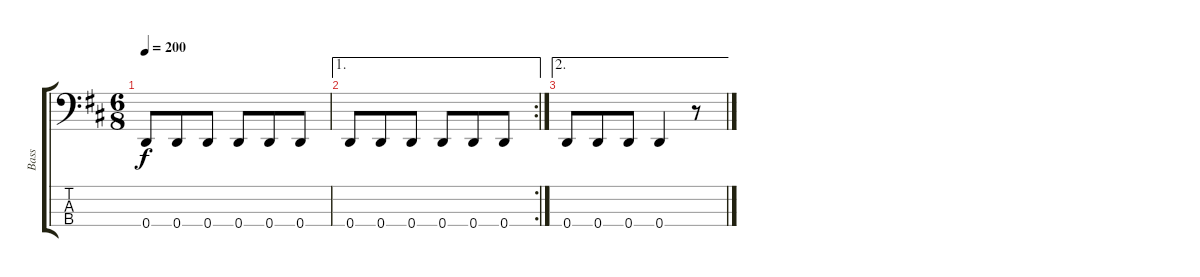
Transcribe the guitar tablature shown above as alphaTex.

\track ("Bass" "Bass") {instrument electricbassfinger}
\staff {score tabs}
\tuning (G2 D2 A1 D1) {hide}
\ts (6 8)
\tempo 200
\clef f4
\ks d
0.4.8{dy f} 0.4.8 0.4.8 0.4.8 0.4.8 0.4.8 |
\ae 1
\rc 2
0.4.8 0.4.8 0.4.8 0.4.8 0.4.8 0.4.8 |
\ae 2
0.4.8 0.4.8 0.4.8 0.4.4 r.8
